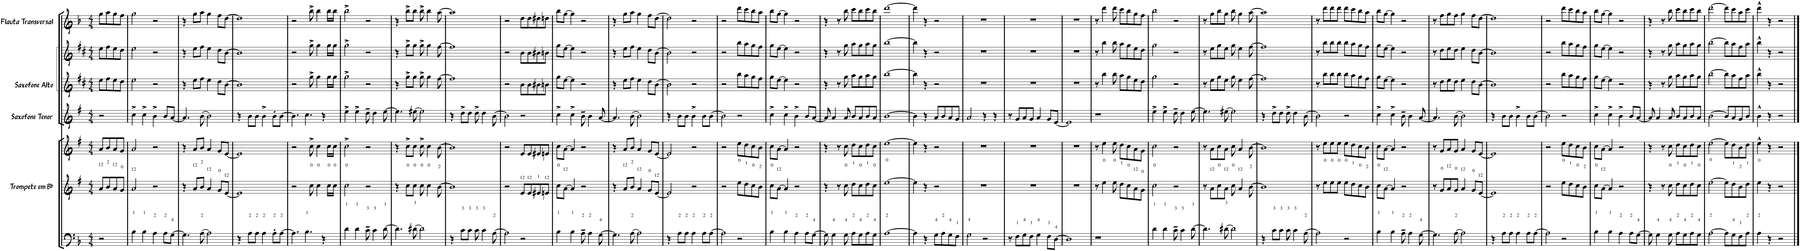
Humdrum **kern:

**kern	**kern	**kern	**kern	**kern	**kern	**kern
*part7	*part6	*part5	*part4	*part3	*part2	*part1
*staff7	*staff6	*staff5	*staff4	*staff3	*staff2	*staff1
*I"Trombone	*I"Trompete em Bb	*I"Trumpet	*I"Saxofone Tenor	*I"Saxofone Alto	*I"Alto Saxophone	*I"Flauta Transversal
*I'Trb	*I'Tpt. em Bb	*I'Tpt	*I'Sax. Tn.	*	*I'A Sax	*I'Fl.
*clefF4	*clefG2	*clefG2	*clefG2	*clefG2	*clefG2	*clefG2
*	*Trd1c2	*Trd1c2	*Trd8c14	*Trd5c9	*Trd5c9	*
*k[b-]	*k[f#]	*k[f#]	*k[f#]	*k[f#c#]	*k[f#c#]	*k[b-]
*M4/4	*M4/4	*M4/4	*M4/4	*M4/4	*M4/4	*M4/4
=	=	=	=	=	=	=
2r	8a/L	8a/L	2r	8ee\L	8ee\L	8gg\L
.	8b/	8b/	.	8ff#\	8ff#\	8aa\
.	8a/	8a/	.	8ee\	8ee\	8gg\
.	8g/J	8g/J	.	8dd\J	8dd\J	8ff\J
=1	=1	=1	=1	=1	=1	=1
4B-\	2a/	2a/	4cc^\	2ee\	2ee\	2gg\
4B-\	.	.	4cc^\	.	.	.
4A\	2r	2r	4b^\	2r	2r	2r
8A\L	.	.	8b/L	.	.	.
[8G\J	.	.	[8a/J	.	.	.
=2	=2	=2	=2	=2	=2	=2
4.G\]	4r	4r	4.a/]	4r	4r	4r
.	8a/L	8a/L	.	8ee\L	8ee\L	8gg\L
[8A\	8b/J	8b/J	[8b\	8ff#\J	8ff#\J	8aa\J
2A\]	4a/	4a/	2b\]	4ee\	4ee\	4gg\
.	8g/L	8g/L	.	8dd\L	8dd\L	8ff\L
.	[8e/J	[8e/J	.	[8b\J	[8b\J	[8dd\J
=3	=3	=3	=3	=3	=3	=3
4r	1e]	1e]	4r	1b]	1b]	1dd]
8A\L	.	.	8b\L	.	.	.
8A\J	.	.	8b\J	.	.	.
4A\	.	.	4b^\	.	.	.
8A'\L	.	.	8b'\L	.	.	.
[8A\J	.	.	[8b\J	.	.	.
=4	=4	=4	=4	=4	=4	=4
4.A\]	2r	2r	4.b\]	2r	2r	2r
4.B-\	.	.	4.cc\	.	.	.
.	8cc\	8cc^\	.	8gg^\	8gg^\	8bb-^\
.	4cc\	4cc\	.	4gg\	4gg\	4bb-\
4r	.	.	4r	.	.	.
.	16cc\LL	16cc\LL	.	16gg\LL	16gg\LL	16bb-\LL
.	16cc\JJ	16cc\JJ	.	16gg\JJ	16gg\JJ	16bb-\JJ
=5	=5	=5	=5	=5	=5	=5
4d\	2cc\	2cc^\	4ee^\	2gg^\	2gg^\	2bb-^\
4d\	.	.	4ee^\	.	.	.
8c~\	2r	2r	8dd~\	2r	2r	2r
4c\	.	.	4dd\	.	.	.
[8d\	.	.	[8ee\	.	.	.
=6	=6	=6	=6	=6	=6	=6
4.d\]	4r	4r	4.ee\]	4r	4r	4r
.	8cc\L	8cc^\L	.	8gg^\L	8gg^\L	8bb-^\L
[8d#X\	8cc\J	8cc\J	[8ee#X\	8gg\J	8gg\J	8bb-\J
2d#\]	8cc\	8cc^\	2ee#\]	8gg^\	8gg^\	8bb-^\
.	4cc\	4cc\	.	4gg\	4gg\	4bb-\
.	[8b\	[8b\	.	[8ff#\	[8ff#\	[8aa\
=7	=7	=7	=7	=7	=7	=7
4r	1b]	1b]	4r	1ff#]	1ff#]	1aa]
8c\L	.	.	8dd^\L	.	.	.
8c\J	.	.	8dd\J	.	.	.
8c\	.	.	8dd^\	.	.	.
4c\	.	.	4dd\	.	.	.
[8A\	.	.	[8b\	.	.	.
=8	=8	=8	=8	=8	=8	=8
2A\]	2r	2r	2b\]	2r	2r	2r
2r	8e/L	8e/L	2r	8b\L	8b\L	8dd\L
.	8e/	8e/	.	8b\	8b\	8dd\
.	8e#X/	8e#X/	.	8b#X\	8b#X\	8dd#X\
.	8en/J	8en/J	.	8bn\J	8bn\J	8ddn\J
=9	=9	=9	=9	=9	=9	=9
4B-\	8cc\L	8cc\L	4cc^\	8gg\L	8gg\L	8bb-\L
.	[8a\J	[8a\J	.	[8ee\J	[8ee\J	[8gg\J
4B-\	4a/]	4a/]	4cc^\	4ee\]	4ee\]	4gg\]
8A~\	2r	2r	8b~\	2r	2r	2r
4A\	.	.	4b\	.	.	.
[8G\	.	.	[8a/	.	.	.
=10	=10	=10	=10	=10	=10	=10
4.G\]	4r	4r	4.a/]	4r	4r	4r
.	8a/L	8a/L	.	8ee\L	8ee\L	8gg\L
[8A\	8b/J	8b/J	[8b\	8ff#\J	8ff#\J	8aa\J
2A\]	4a/	4a/	2b\]	4ee\	4ee\	4gg\
.	8g/L	8g/L	.	8dd\L	8dd\L	8ff\L
.	[8e/J	[8e/J	.	[8b\J	[8b\J	[8dd\J
=11	=11	=11	=11	=11	=11	=11
4r	2e/]	2e/]	4r	2b\]	2b\]	2dd\]
8A\L	.	.	8b\L	.	.	.
8A\J	.	.	8b\J	.	.	.
4A\	2r	2r	4b^\	2r	2r	2r
8A\L	.	.	8b\L	.	.	.
[8A\J	.	.	[8b\J	.	.	.
=12	=12	=12	=12	=12	=12	=12
2A\]	2r	2r	2b\]	2r	2r	2r
2r	8ee\L	8ee\L	2r	8bb\L	8bb\L	8ddd\L
.	8dd\	8dd\	.	8aa\	8aa\	8ccc\
.	8cc\	8cc\	.	8gg\	8gg\	8bb-\
.	8b\J	8b\J	.	8ff#\J	8ff#\J	8aa\J
=13	=13	=13	=13	=13	=13	=13
4B-\	8cc\L	8cc\L	4cc^\	8gg\L	8gg\L	8bb-\L
.	[8a\J	[8a\J	.	[8ee\J	[8ee\J	[8gg\J
4B-\	4a/]	4a/]	4cc^\	4ee\]	4ee\]	4gg\]
4A\	2r	2r	4b^\	2r	2r	2r
8A\L	.	.	8b/L	.	.	.
[8G\J	.	.	[8a/J	.	.	.
=14	=14	=14	=14	=14	=14	=14
8G\]	4r	4r	8a/]	4r	4r	4r
4G\	.	.	4a/	.	.	.
.	8r	8r	.	8r	8r	8r
8G\	8cc\	8cc\	8a/	8gg\	8gg\	8bb-\
8A\L	8dd\L	8dd\L	8b/L	8aa\L	8aa\L	8ccc\L
8G\	8cc\	8cc\	8a/	8gg\	8gg\	8bb-\
8A\	8dd\	8dd\	8b/	8aa\	8aa\	8ccc\
8G\J	8cc\J	8cc\J	8a/J	8gg\J	8gg\J	8bb-\J
=15	=15	=15	=15	=15	=15	=15
[1A	[1ee	[1ee	[1b	[1bb	[1bb	[1ddd
=16	=16	=16	=16	=16	=16	=16
4A\]	4ee\]	4ee\]	4b\]	4bb\]	4bb\]	4ddd\]
4r	4r	4r	4r	4r	4r	4r
8G\L	2r	2r	8a/L	2r	2r	2r
8A\	.	.	8b/	.	.	.
8G\	.	.	8a/	.	.	.
8F\J	.	.	8g/J	.	.	.
=17	=17	=17	=17	=17	=17	=17
2G\	1r	1r	2a/	1r	1r	1r
2r	.	.	4r	.	.	.
.	.	.	4r	.	.	.
=18	=18	=18	=18	=18	=18	=18
8r	1r	1r	8r	1r	1r	1r
8F\L	.	.	8g/L	.	.	.
8G\	.	.	8a/	.	.	.
8F\J	.	.	8g/J	.	.	.
4G\	.	.	4a/	.	.	.
8F\L	.	.	8g/L	.	.	.
[8D\J	.	.	[8e/J	.	.	.
=19	=19	=19	=19	=19	=19	=19
1D]	1r	1r	1e]	1r	1r	1r
=20	=20	=20	=20	=20	=20	=20
1r	8r	8r	1r	8r	8r	8r
.	4ee\	4ee\	.	4bb\	4bb\	4ddd\
.	8ee\	8ee\	.	8bb\	8bb\	8ddd\
.	8dd\L	8dd\L	.	8aa\L	8aa\L	8ccc\L
.	8cc\	8cc\	.	8gg\	8gg\	8bb-\
.	8a\	8a\	.	8ee\	8ee\	8gg\
.	8g\J	8g\J	.	8dd\J	8dd\J	8ff\J
=21	=21	=21	=21	=21	=21	=21
4d\	2cc\	2cc\	4ee^\	2gg\	2gg\	2bb-\
4d\	.	.	4ee^\	.	.	.
8c~\	2r	2r	8dd~\	2r	2r	2r
4c\	.	.	4dd\	.	.	.
[8d\	.	.	[8ee\	.	.	.
=22	=22	=22	=22	=22	=22	=22
4.d\]	8r	8r	4.ee\]	8r	8r	8r
.	8a\L	8a\L	.	8ee\L	8ee\L	8gg\L
.	8cc\	8cc\	.	8gg\	8gg\	8bb-\
[8d#X\	8a\J	8a\J	[8ee#X\	8ee\J	8ee\J	8gg\J
2d#\]	8cc\	8cc\	2ee#\]	8gg\	8gg\	8bb-\
.	4a/	4a/	.	4ee\	4ee\	4gg\
.	[8b\	[8b\	.	[8ff#\	[8ff#\	[8aa\
=23	=23	=23	=23	=23	=23	=23
4r	1b]	1b]	4r	1ff#]	1ff#]	1aa]
8c\L	.	.	8dd^\L	.	.	.
8c\J	.	.	8dd\J	.	.	.
8c\	.	.	8dd^\	.	.	.
4c\	.	.	4dd\	.	.	.
[8A\	.	.	[8b\	.	.	.
=24	=24	=24	=24	=24	=24	=24
2A\]	8r	8r	2b\]	8r	8r	8r
.	8ee\L	8ee\L	.	8bb\L	8bb\L	8ddd\L
.	8ee\	8ee\	.	8bb\	8bb\	8ddd\
.	8ee\J	8ee\J	.	8bb\J	8bb\J	8ddd\J
2r	8ee\L	8ee\L	2r	8bb\L	8bb\L	8ddd\L
.	8dd\	8dd\	.	8aa\	8aa\	8ccc\
.	8cc\	8cc\	.	8gg\	8gg\	8bb-\
.	8b\J	8b\J	.	8ff#\J	8ff#\J	8aa\J
=25	=25	=25	=25	=25	=25	=25
4B-\	8cc\L	8cc\L	4cc^\	8gg\L	8gg\L	8bb-\L
.	[8a\J	[8a\J	.	[8ee\J	[8ee\J	[8gg\J
4B-\	4a/]	4a/]	4cc^\	4ee\]	4ee\]	4gg\]
8A~\	2r	2r	8b~\	2r	2r	2r
4A\	.	.	4b\	.	.	.
[8G\	.	.	[8a/	.	.	.
=26	=26	=26	=26	=26	=26	=26
4.G\]	8r	8r	4.a/]	8r	8r	8r
.	8g/L	8g/L	.	8dd\L	8dd\L	8ff\L
.	8a/	8a/	.	8ee\	8ee\	8gg\
[8A\	8g/J	8g/J	[8b\	8dd\J	8dd\J	8ff\J
2A\]	4a/	4a/	2b\]	4ee\	4ee\	4gg\
.	8g/L	8g/L	.	8dd\L	8dd\L	8ff\L
.	[8e/J	[8e/J	.	[8b\J	[8b\J	[8dd\J
=27	=27	=27	=27	=27	=27	=27
4r	1e]	1e]	4r	1b]	1b]	1dd]
8A\L	.	.	8b\L	.	.	.
8A\J	.	.	8b\J	.	.	.
4A\	.	.	4b^\	.	.	.
8A\L	.	.	8b\L	.	.	.
[8A\J	.	.	[8b\J	.	.	.
=28	=28	=28	=28	=28	=28	=28
2A\]	2r	2r	2b\]	2r	2r	2r
2r	8ee\L	8ee\L	2r	8bb\L	8bb\L	8ddd\L
.	8dd\	8dd\	.	8aa\	8aa\	8ccc\
.	8cc\	8cc\	.	8gg\	8gg\	8bb-\
.	8b\J	8b\J	.	8ff#\J	8ff#\J	8aa\J
=29	=29	=29	=29	=29	=29	=29
4B-\	8cc\L	8cc\L	4cc^\	8gg\L	8gg\L	8bb-\L
.	[8a\J	[8a\J	.	[8ee\J	[8ee\J	[8gg\J
4B-\	4a/]	4a/]	4cc^\	4ee\]	4ee\]	4gg\]
4A\	2r	2r	4b^\	2r	2r	2r
8A\L	.	.	8b/L	.	.	.
[8G\J	.	.	[8a/J	.	.	.
=30	=30	=30	=30	=30	=30	=30
8G\]	4r	4r	8a/]	4r	4r	4r
4G\	.	.	4a/	.	.	.
.	8r	8r	.	8r	8r	8r
8G\	8cc\	8cc\	8a/	8gg\	8gg\	8bb-\
8A\L	8dd\L	8dd\L	8b/L	8aa\L	8aa\L	8ccc\L
8G\	8cc\	8cc\	8a/	8gg\	8gg\	8bb-\
8A\	8dd\	8dd\	8b/	8aa\	8aa\	8ccc\
8G\J	8cc\J	8cc\J	8a/J	8gg\J	8gg\J	8bb-\J
=31	=31	=31	=31	=31	=31	=31
[2A\	[2ee\	[2ee\	[2b\	[2bb\	[2bb\	[2ddd\
8A\L]	8ee\L]	8ee\L]	8b/L]	8bb\L]	8bb\L]	8ddd\L]
8G\	8dd\	8dd\	8a/	8aa\	8aa\	8ccc\
8F\	8b\	8b\	8g/	8ff#\	8ff#\	8aa\
8A\J	8dd\J	8dd\J	8b/J	8aa\J	8aa\J	8ccc\J
=32	=32	=32	=32	=32	=32	=32
4A\	4ee\	4ee^^\	4b^^\	4bb^^\	4bb^^\	4ddd^^\
4r	4r	4r	4r	4r	4r	4r
2r	2r	2r	2r	2r	2r	2r
==	==	==	==	==	==	==
*-	*-	*-	*-	*-	*-	*-
